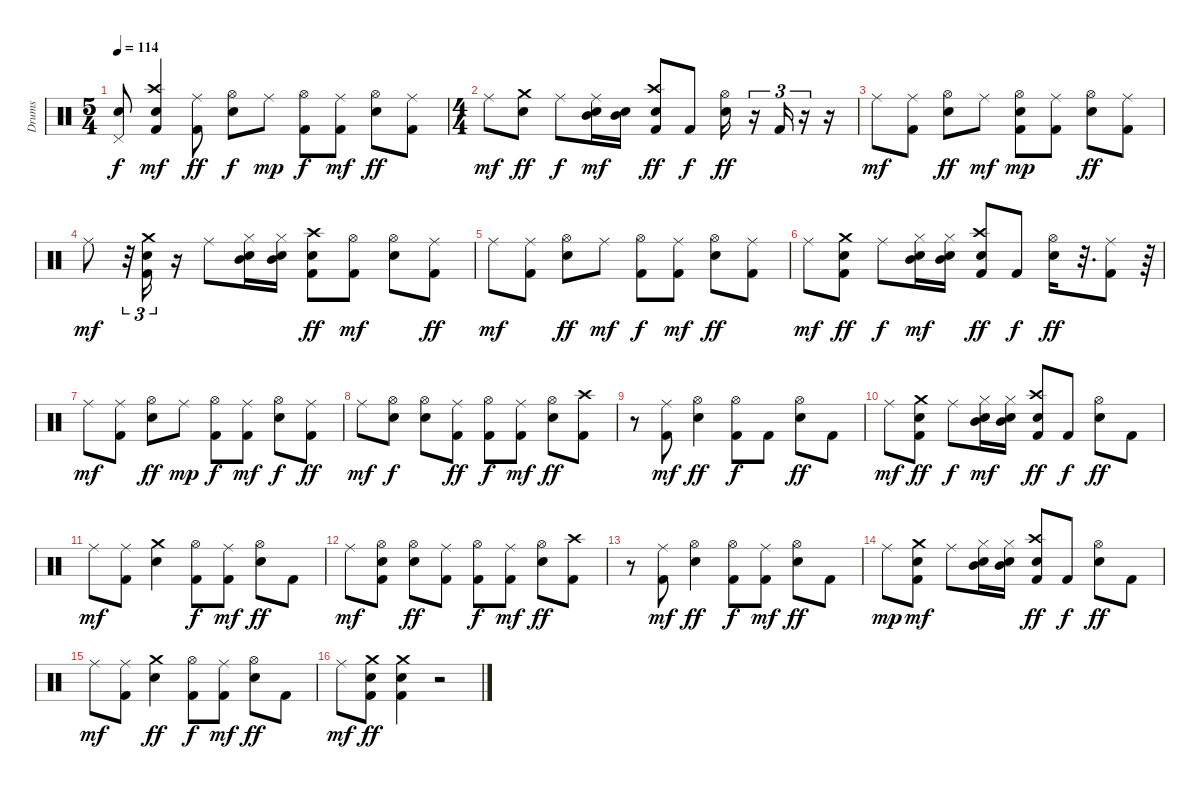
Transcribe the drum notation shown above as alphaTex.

\track ("Drums" "Drums") {instrument percussion}
\staff {score}
\articulation defaults
\ts (5 4)
\tempo 114
\clef neutral
\ks c
("Pedal Hi-Hat (hit)" "Snare (hit) 2").8{dy f} ("Crash high (hit)" "Snare (hit) 2" "Kick (hit) 2").4{dy mf} ("Ride (middle)" "Kick (hit) 2").8{dy ff} ("Hi-Hat (open)" "Snare (hit) 2").8{dy f} "Ride (middle)".8{dy mp} ("Hi-Hat (open)" "Kick (hit) 2").8{dy f} ("Ride (middle)" "Kick (hit) 2").8{dy mf} ("Hi-Hat (open)" "Snare (hit) 2").8{dy ff} ("Ride (middle)" "Kick (hit) 2").8 |
\ts (4 4)
"Ride (middle)".8{dy mf} ("Crash medium (hit)" "Snare (hit) 2").8{dy ff} "Ride (middle)".8{dy f} ("Ride (middle)" "Snare (hit) 2" "Mid Tom (hit)").16{dy mf} ("Snare (hit) 2" "Mid Tom (hit)").16 ("Crash high (hit)" "Snare (hit) 2" "Kick (hit) 2").8{dy ff} "Kick (hit) 2".8{dy f} ("Hi-Hat (open)" "Snare (hit) 2").16{dy ff} r.16{tu (3 2)} "Kick (hit) 2".16{tu (3 2)} r.16{tu (3 2)} r.16 |
"Ride (middle)".8{dy mf} ("Ride (middle)" "Kick (hit) 2").8 ("Hi-Hat (open)" "Snare (hit) 2").8{dy ff} "Ride (middle)".8{dy mf} ("Hi-Hat (open)" "Snare (hit) 2" "Kick (hit) 2").8{dy mp} ("Ride (middle)" "Kick (hit) 2").8 ("Hi-Hat (open)" "Snare (hit) 2").8{dy ff} ("Ride (middle)" "Kick (hit) 2").8 |
"Ride (middle)".8{dy mf} r.32{tu (3 2)} ("Crash medium (hit)" "Snare (hit) 2" "Kick (hit) 2").16{tu (3 2)} r.16 "Ride (middle)".8 ("Hi-Hat (closed)" "Snare (hit) 2" "Mid Tom (hit)").16 ("Hi-Hat (closed)" "Snare (hit) 2" "Mid Tom (hit)").16 ("Crash high (hit)" "Snare (hit) 2" "Kick (hit) 2").8{dy ff} ("Hi-Hat (open)" "Kick (hit) 2").8{dy mf} ("Hi-Hat (open)" "Snare (hit) 2").8 ("Ride (middle)" "Kick (hit) 2").8{dy ff} |
"Ride (middle)".8{dy mf} ("Ride (middle)" "Kick (hit) 2").8 ("Hi-Hat (open)" "Snare (hit) 2").8{dy ff} "Ride (middle)".8{dy mf} ("Hi-Hat (open)" "Kick (hit) 2").8{dy f} ("Ride (middle)" "Kick (hit) 2").8{dy mf} ("Hi-Hat (open)" "Snare (hit) 2").8{dy ff} ("Ride (middle)" "Kick (hit) 2").8 |
"Ride (middle)".8{dy mf} ("Crash medium (hit)" "Snare (hit) 2" "Kick (hit) 2").8{dy ff} "Ride (middle)".8{dy f} ("Hi-Hat (closed)" "Snare (hit) 2" "Mid Tom (hit)").16{dy mf} ("Hi-Hat (closed)" "Snare (hit) 2" "Mid Tom (hit)").16 ("Crash high (hit)" "Snare (hit) 2" "Kick (hit) 2").8{dy ff} "Kick (hit) 2".8{dy f} ("Hi-Hat (open)" "Snare (hit) 2").16{dy ff} r.32{d} ("Ride (middle)" "Kick (hit) 2").8 r.64 |
"Ride (middle)".8{dy mf} ("Ride (middle)" "Kick (hit) 2").8 ("Hi-Hat (open)" "Snare (hit) 2").8{dy ff} "Ride (middle)".8{dy mp} ("Hi-Hat (open)" "Kick (hit) 2").8{dy f} ("Ride (middle)" "Kick (hit) 2").8{dy mf} ("Hi-Hat (open)" "Snare (hit) 2").8{dy f} ("Ride (middle)" "Kick (hit) 2").8{dy ff} |
"Ride (middle)".8{dy mf} ("Hi-Hat (open)" "Snare (hit) 2").8{dy f} ("Hi-Hat (open)" "Snare (hit) 2").8 ("Ride (middle)" "Kick (hit) 2").8{dy ff} ("Hi-Hat (open)" "Kick (hit) 2").8{dy f} ("Ride (middle)" "Kick (hit) 2").8{dy mf} ("Hi-Hat (open)" "Snare (hit) 2").8{dy ff} ("Crash high (hit)" "Kick (hit) 2").8 |
r.8 ("Ride (middle)" "Kick (hit) 2").8{dy mf} ("Hi-Hat (open)" "Snare (hit) 2").4{dy ff} ("Hi-Hat (open)" "Kick (hit) 2").8{dy f} "Kick (hit) 2".8 ("Hi-Hat (open)" "Snare (hit) 2").8{dy ff} "Kick (hit) 2".8 |
"Ride (middle)".8{dy mf} ("Crash medium (hit)" "Snare (hit) 2" "Kick (hit) 2").8{dy ff} "Ride (middle)".8{dy f} ("Hi-Hat (closed)" "Snare (hit) 2" "Mid Tom (hit)").16{dy mf} ("Hi-Hat (closed)" "Snare (hit) 2" "Mid Tom (hit)").16 ("Crash high (hit)" "Snare (hit) 2" "Kick (hit) 2").8{dy ff} "Kick (hit) 2".8{dy f} ("Hi-Hat (open)" "Snare (hit) 2").8{dy ff} "Kick (hit) 2".8 |
"Ride (middle)".8{dy mf} ("Ride (middle)" "Kick (hit) 2").8 ("Crash medium (hit)" "Snare (hit) 2").4 ("Hi-Hat (open)" "Kick (hit) 2").8{dy f} ("Ride (middle)" "Kick (hit) 2").8{dy mf} ("Hi-Hat (open)" "Snare (hit) 2").8{dy ff} "Kick (hit) 2".8 |
"Ride (middle)".8{dy mf} ("Hi-Hat (open)" "Snare (hit) 2" "Kick (hit) 2").8 ("Hi-Hat (open)" "Snare (hit) 2").8{dy ff} ("Ride (middle)" "Kick (hit) 2").8 ("Hi-Hat (open)" "Kick (hit) 2").8{dy f} ("Ride (middle)" "Kick (hit) 2").8{dy mf} ("Hi-Hat (open)" "Snare (hit) 2").8{dy ff} ("Crash high (hit)" "Kick (hit) 2").8 |
r.8 ("Ride (middle)" "Kick (hit) 2").8{dy mf} ("Hi-Hat (open)" "Snare (hit) 2").4{dy ff} ("Hi-Hat (open)" "Kick (hit) 2").8{dy f} ("Ride (middle)" "Kick (hit) 2").8{dy mf} ("Hi-Hat (open)" "Snare (hit) 2").8{dy ff} "Kick (hit) 2".8 |
"Ride (middle)".8{dy mp} ("Crash medium (hit)" "Snare (hit) 2" "Kick (hit) 2").8{dy mf} "Ride (middle)".8 ("Hi-Hat (closed)" "Snare (hit) 2" "Mid Tom (hit)").16 ("Hi-Hat (closed)" "Snare (hit) 2" "Mid Tom (hit)").16 ("Crash high (hit)" "Snare (hit) 2" "Kick (hit) 2").8{dy ff} "Kick (hit) 2".8{dy f} ("Hi-Hat (open)" "Snare (hit) 2").8{dy ff} "Kick (hit) 2".8 |
"Ride (middle)".8{dy mf} ("Ride (middle)" "Kick (hit) 2").8 ("Crash medium (hit)" "Snare (hit) 2").4{dy ff} ("Hi-Hat (open)" "Kick (hit) 2").8{dy f} ("Ride (middle)" "Kick (hit) 2").8{dy mf} ("Hi-Hat (open)" "Snare (hit) 2").8{dy ff} "Kick (hit) 2".8 |
"Ride (middle)".8{dy mf} ("Crash medium (hit)" "Snare (hit) 2" "Kick (hit) 2").8{dy ff} ("Crash medium (hit)" "Snare (hit) 2" "Kick (hit) 2").4 r.2
